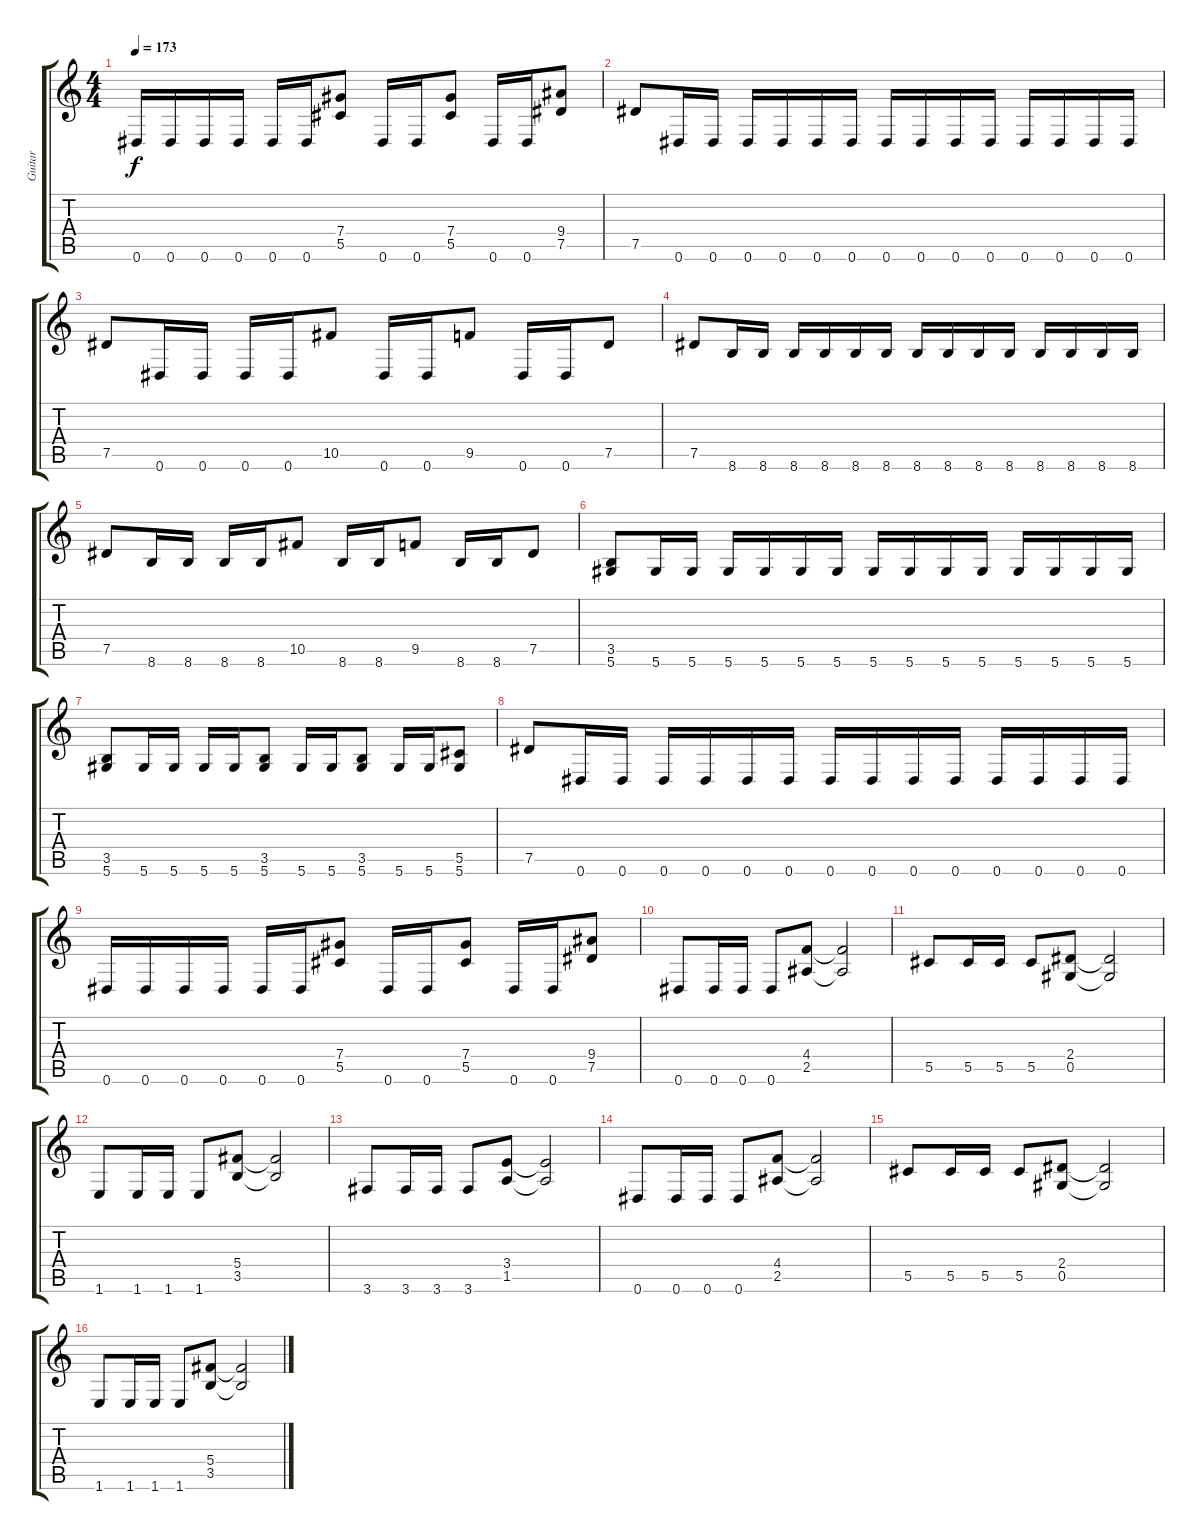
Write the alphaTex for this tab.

\track ("Guitar" "Guitar") {instrument distortionguitar}
\staff {score tabs}
\tuning (Eb4 Bb3 Gb3 Db3 Ab2 Eb2) {hide}
\ts (4 4)
\tempo 173
\clef g2
\ks c
0.6.16{dy f} 0.6.16 0.6.16 0.6.16 0.6.16 0.6.16 (7.4 5.5).8 0.6.16 0.6.16 (7.4 5.5).8 0.6.16 0.6.16 (9.4 7.5).8 |
7.5.8 0.6.16 0.6.16 0.6.16 0.6.16 0.6.16 0.6.16 0.6.16 0.6.16 0.6.16 0.6.16 0.6.16 0.6.16 0.6.16 0.6.16 |
7.5.8 0.6.16 0.6.16 0.6.16 0.6.16 10.5.8 0.6.16 0.6.16 9.5.8 0.6.16 0.6.16 7.5.8 |
7.5.8 8.6.16 8.6.16 8.6.16 8.6.16 8.6.16 8.6.16 8.6.16 8.6.16 8.6.16 8.6.16 8.6.16 8.6.16 8.6.16 8.6.16 |
7.5.8 8.6.16 8.6.16 8.6.16 8.6.16 10.5.8 8.6.16 8.6.16 9.5.8 8.6.16 8.6.16 7.5.8 |
(3.5 5.6).8 5.6.16 5.6.16 5.6.16 5.6.16 5.6.16 5.6.16 5.6.16 5.6.16 5.6.16 5.6.16 5.6.16 5.6.16 5.6.16 5.6.16 |
(3.5 5.6).8 5.6.16 5.6.16 5.6.16 5.6.16 (3.5 5.6).8 5.6.16 5.6.16 (3.5 5.6).8 5.6.16 5.6.16 (5.5 5.6).8 |
7.5.8 0.6.16 0.6.16 0.6.16 0.6.16 0.6.16 0.6.16 0.6.16 0.6.16 0.6.16 0.6.16 0.6.16 0.6.16 0.6.16 0.6.16 |
0.6.16 0.6.16 0.6.16 0.6.16 0.6.16 0.6.16 (7.4 5.5).8 0.6.16 0.6.16 (7.4 5.5).8 0.6.16 0.6.16 (9.4 7.5).8 |
0.6.8 0.6.16 0.6.16 0.6.8 (4.4 2.5).8 (4.4{t} 2.5{t}).2 |
5.5.8 5.5.16 5.5.16 5.5.8 (2.4 0.5).8 (2.4{t} 0.5{t}).2 |
1.6.8 1.6.16 1.6.16 1.6.8 (5.4 3.5).8 (5.4{t} 3.5{t}).2 |
3.6.8 3.6.16 3.6.16 3.6.8 (3.4 1.5).8 (3.4{t} 1.5{t}).2 |
0.6.8 0.6.16 0.6.16 0.6.8 (4.4 2.5).8 (4.4{t} 2.5{t}).2 |
5.5.8 5.5.16 5.5.16 5.5.8 (2.4 0.5).8 (2.4{t} 0.5{t}).2 |
1.6.8 1.6.16 1.6.16 1.6.8 (5.4 3.5).8 (5.4{t} 3.5{t}).2
